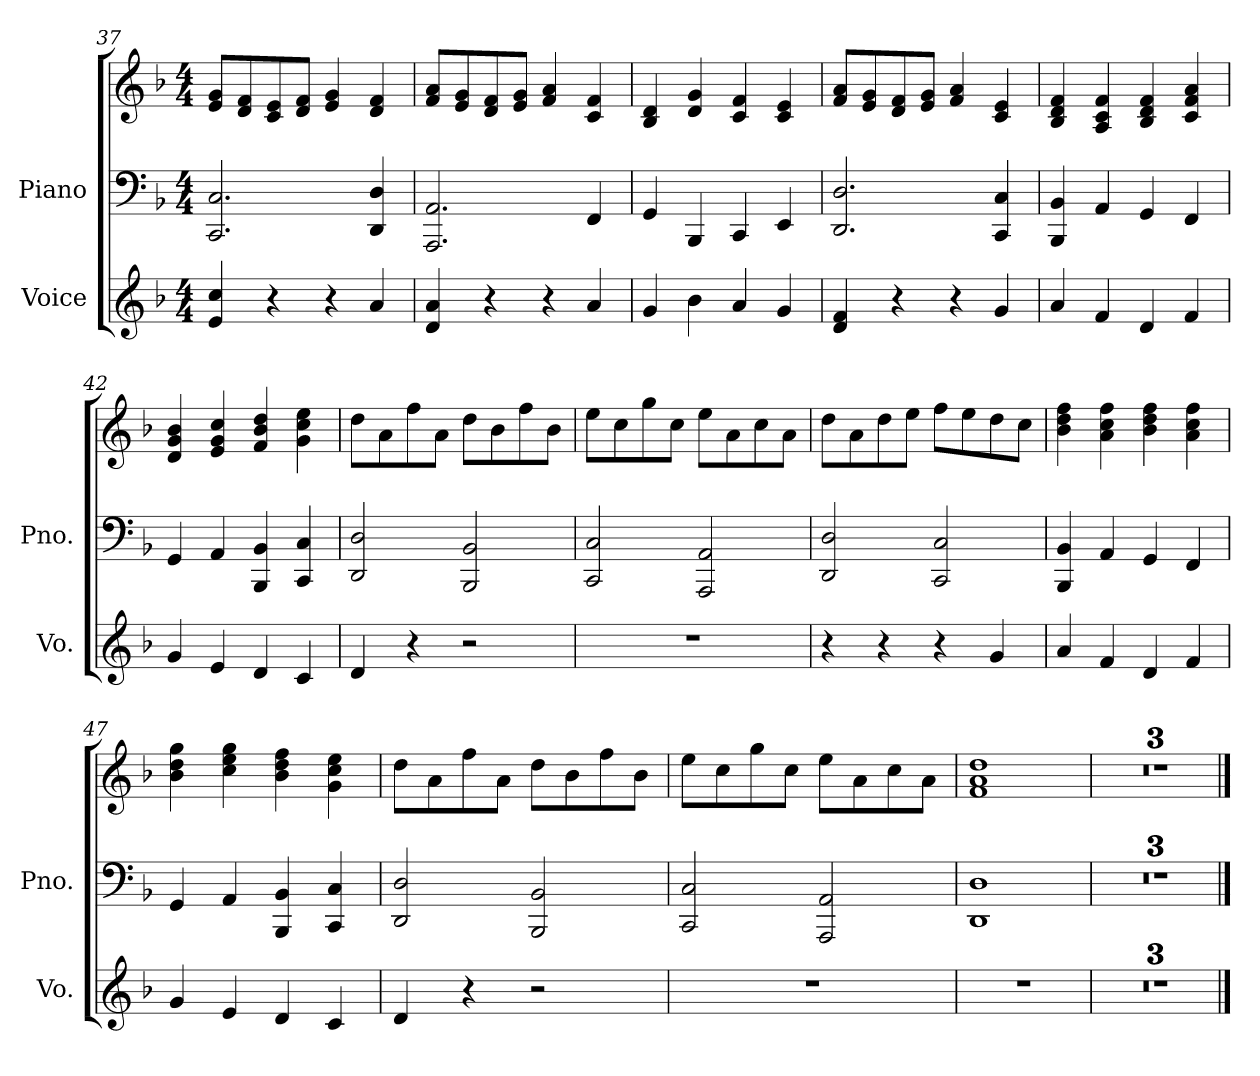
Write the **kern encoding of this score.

**kern	**kern	**kern
*part2	*part1	*part1
*staff3	*staff2	*staff1
*I"Voice	*I"Piano	*
*I'Vo.	*I'Pno.	*
*clefG2	*clefF4	*clefG2
*k[b-]	*k[b-]	*k[b-]
*M4/4	*M4/4	*M4/4
=37	=37	=37
4e/ 4cc/	2.CC/ 2.C/	8e/ 8g/L
.	.	8d/ 8f/
4r	.	8c/ 8e/
.	.	8d/ 8f/J
4r	.	4e/ 4g/
4a/	4DD/ 4D/	4d/ 4f/
=38	=38	=38
4d/ 4a/	2.AAA/ 2.AA/	8f/ 8a/L
.	.	8e/ 8g/
4r	.	8d/ 8f/
.	.	8e/ 8g/J
4r	.	4f/ 4a/
4a/	4FF/	4c/ 4f/
=39	=39	=39
4g/	4GG/	4B-/ 4d/
4b-\	4BBB-/	4d/ 4g/
4a/	4CC/	4c/ 4f/
4g/	4EE/	4c/ 4e/
=40	=40	=40
4d/ 4f/	2.DD/ 2.D/	8f/ 8a/L
.	.	8e/ 8g/
4r	.	8d/ 8f/
.	.	8e/ 8g/J
4r	.	4f/ 4a/
4g/	4CC/ 4C/	4c/ 4e/
=41	=41	=41
4a/	4BBB-/ 4BB-/	4B-/ 4d/ 4f/
4f/	4AA/	4A/ 4c/ 4f/
4d/	4GG/	4B-/ 4d/ 4f/
4f/	4FF/	4c/ 4f/ 4a/
=42	=42	=42
4g/	4GG/	4d/ 4g/ 4b-/
4e/	4AA/	4e/ 4g/ 4cc/
4d/	4BBB-/ 4BB-/	4f/ 4b-/ 4dd/
4c/	4CC/ 4C/	4g\ 4cc\ 4ee\
=43	=43	=43
4d/	2DD/ 2D/	8dd\L
.	.	8a\
4r	.	8ff\
.	.	8a\J
2r	2BBB-/ 2BB-/	8dd\L
.	.	8b-\
.	.	8ff\
.	.	8b-\J
=44	=44	=44
1r	2CC/ 2C/	8ee\L
.	.	8cc\
.	.	8gg\
.	.	8cc\J
.	2AAA/ 2AA/	8ee\L
.	.	8a\
.	.	8cc\
.	.	8a\J
=45	=45	=45
4r	2DD/ 2D/	8dd\L
.	.	8a\
4r	.	8dd\
.	.	8ee\J
4r	2CC/ 2C/	8ff\L
.	.	8ee\
4g/	.	8dd\
.	.	8cc\J
=46	=46	=46
4a/	4BBB-/ 4BB-/	4b-\ 4dd\ 4ff\
4f/	4AA/	4a\ 4cc\ 4ff\
4d/	4GG/	4b-\ 4dd\ 4ff\
4f/	4FF/	4a\ 4cc\ 4ff\
=47	=47	=47
4g/	4GG/	4b-\ 4dd\ 4gg\
4e/	4AA/	4cc\ 4ee\ 4gg\
4d/	4BBB-/ 4BB-/	4b-\ 4dd\ 4ff\
4c/	4CC/ 4C/	4g\ 4cc\ 4ee\
=48	=48	=48
4d/	2DD/ 2D/	8dd\L
.	.	8a\
4r	.	8ff\
.	.	8a\J
2r	2BBB-/ 2BB-/	8dd\L
.	.	8b-\
.	.	8ff\
.	.	8b-\J
=49	=49	=49
1r	2CC/ 2C/	8ee\L
.	.	8cc\
.	.	8gg\
.	.	8cc\J
.	2AAA/ 2AA/	8ee\L
.	.	8a\
.	.	8cc\
.	.	8a\J
=50	=50	=50
1r	1DD 1D	1f 1a 1dd
=51	=51	=51
1r	1r	1r
=52	=52	=52
1r	1r	1r
=53	=53	=53
1r	1r	1r
==	==	==
*-	*-	*-
